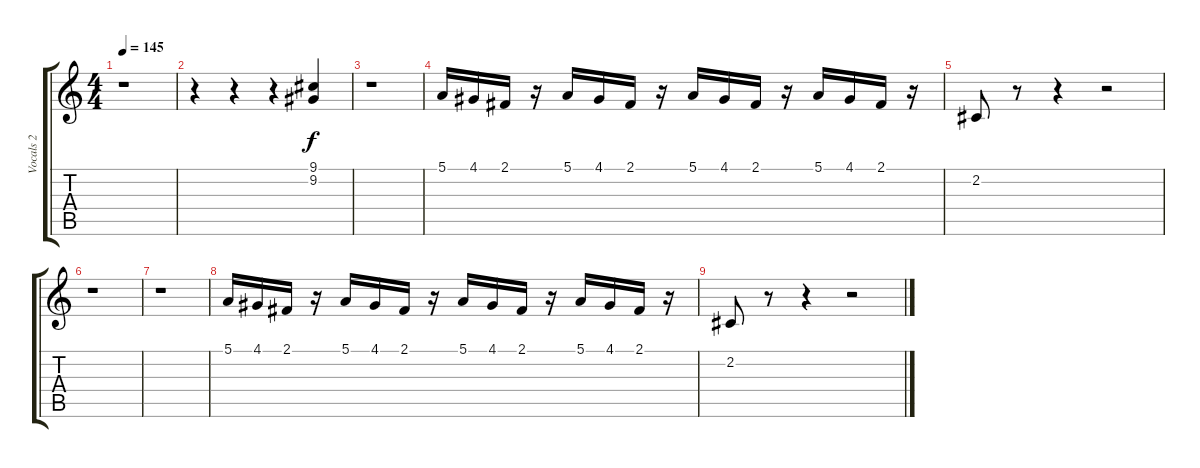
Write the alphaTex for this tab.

\track ("Vocals 2" "Vocals 2") {instrument lead6voice}
\staff {score tabs}
\tuning (E4 B3 G3 D3 A2 E2) {hide}
\ts (4 4)
\tempo 145
\clef g2
\ks c
r.1{dy f} |
r.4 r.4 r.4 (9.1 9.2).4 |
r.1 |
5.1.16 4.1.16 2.1.16 r.16 5.1.16 4.1.16 2.1.16 r.16 5.1.16 4.1.16 2.1.16 r.16 5.1.16 4.1.16 2.1.16 r.16 |
2.2.8 r.8 r.4 r.2 |
r.1 |
r.1 |
5.1.16 4.1.16 2.1.16 r.16 5.1.16 4.1.16 2.1.16 r.16 5.1.16 4.1.16 2.1.16 r.16 5.1.16 4.1.16 2.1.16 r.16 |
2.2.8 r.8 r.4 r.2
